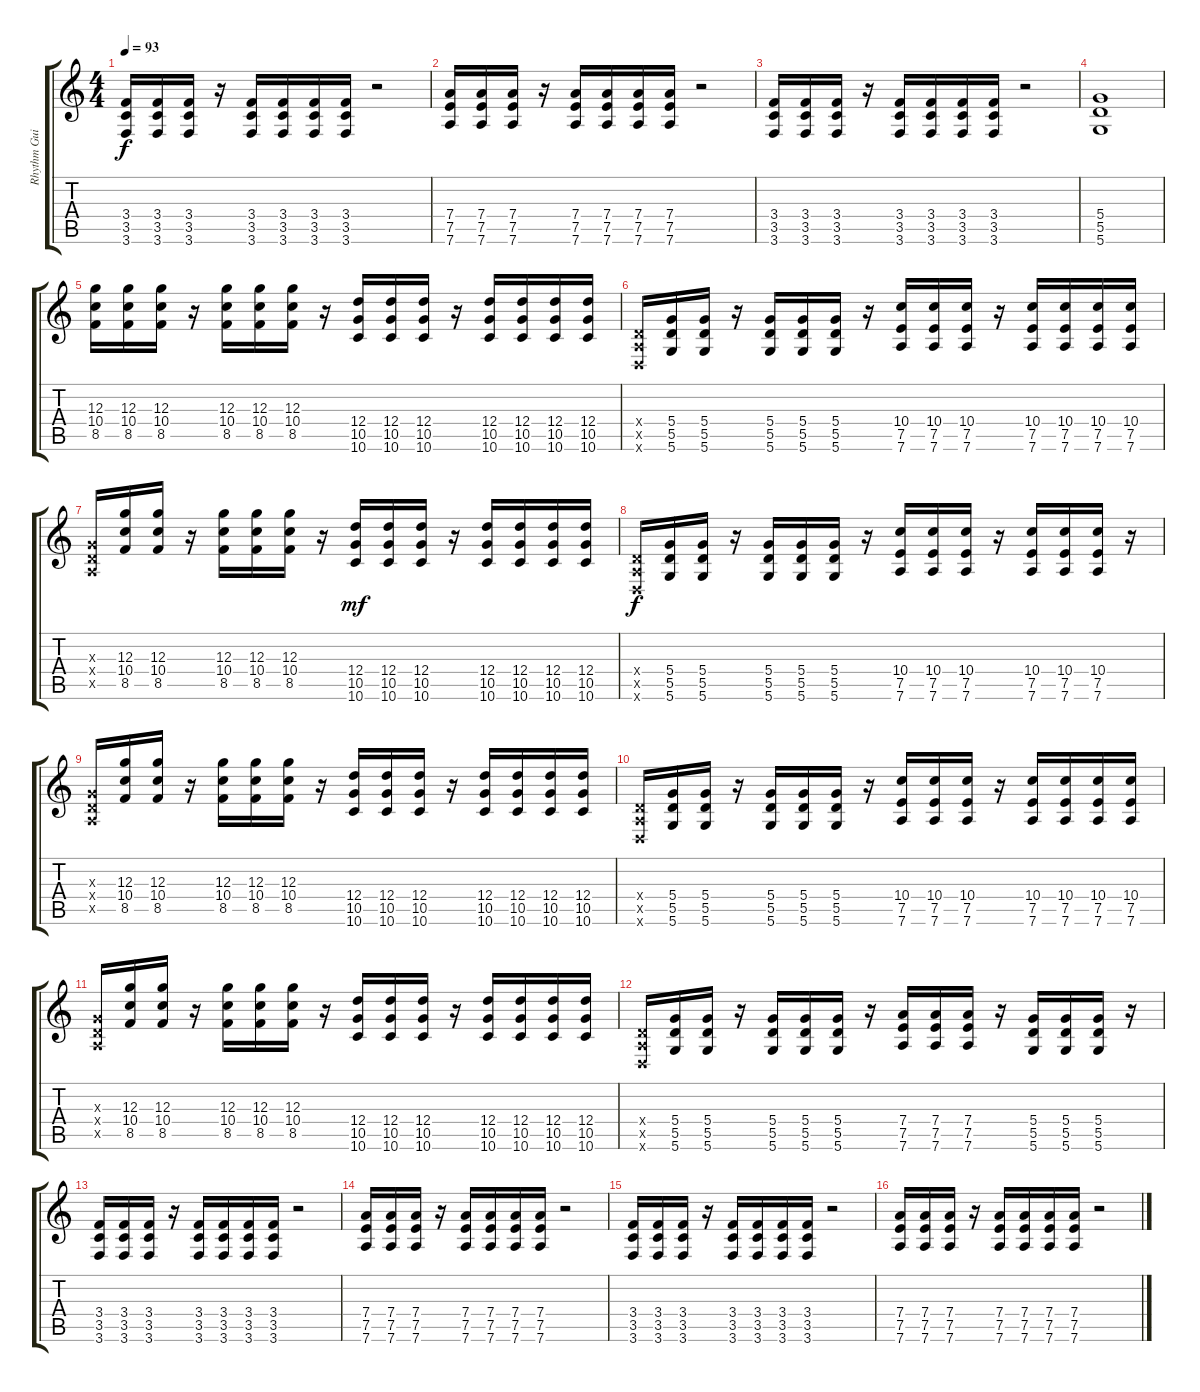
\track ("Rhythm Guitar" "Rhythm Gui") {instrument overdrivenguitar}
\staff {score tabs}
\tuning (E4 B3 G3 D3 A2 D2) {hide}
\ts (4 4)
\tempo 93
\clef g2
\ks c
(3.4 3.5 3.6).16{dy f} (3.4 3.5 3.6).16 (3.4 3.5 3.6).16 r.16 (3.4 3.5 3.6).16 (3.4 3.5 3.6).16 (3.4 3.5 3.6).16 (3.4 3.5 3.6).16 r.2 |
(7.4 7.5 7.6).16 (7.4 7.5 7.6).16 (7.4 7.5 7.6).16 r.16 (7.4 7.5 7.6).16 (7.4 7.5 7.6).16 (7.4 7.5 7.6).16 (7.4 7.5 7.6).16 r.2 |
(3.4 3.5 3.6).16 (3.4 3.5 3.6).16 (3.4 3.5 3.6).16 r.16 (3.4 3.5 3.6).16 (3.4 3.5 3.6).16 (3.4 3.5 3.6).16 (3.4 3.5 3.6).16 r.2 |
(5.4 5.5 5.6).1 |
(12.3 10.4 8.5).16 (12.3 10.4 8.5).16 (12.3 10.4 8.5).16 r.16 (12.3 10.4 8.5).16 (12.3 10.4 8.5).16 (12.3 10.4 8.5).16 r.16 (12.4 10.5 10.6).16 (12.4 10.5 10.6).16 (12.4 10.5 10.6).16 r.16 (12.4 10.5 10.6).16 (12.4 10.5 10.6).16 (12.4 10.5 10.6).16 (12.4 10.5 10.6).16 |
(0.4{x} 0.5{x} 0.6{x}).16 (5.4 5.5 5.6).16 (5.4 5.5 5.6).16 r.16 (5.4 5.5 5.6).16 (5.4 5.5 5.6).16 (5.4 5.5 5.6).16 r.16 (10.4 7.5 7.6).16 (10.4 7.5 7.6).16 (10.4 7.5 7.6).16 r.16 (10.4 7.5 7.6).16 (10.4 7.5 7.6).16 (10.4 7.5 7.6).16 (10.4 7.5 7.6).16 |
(0.3{x} 0.4{x} 0.5{x}).16 (12.3 10.4 8.5).16 (12.3 10.4 8.5).16 r.16 (12.3 10.4 8.5).16 (12.3 10.4 8.5).16 (12.3 10.4 8.5).16 r.16 (12.4 10.5 10.6).16{dy mf} (12.4 10.5 10.6).16 (12.4 10.5 10.6).16 r.16 (12.4 10.5 10.6).16 (12.4 10.5 10.6).16 (12.4 10.5 10.6).16 (12.4 10.5 10.6).16 |
(0.4{x} 0.5{x} 0.6{x}).16{dy f} (5.4 5.5 5.6).16 (5.4 5.5 5.6).16 r.16 (5.4 5.5 5.6).16 (5.4 5.5 5.6).16 (5.4 5.5 5.6).16 r.16 (10.4 7.5 7.6).16 (10.4 7.5 7.6).16 (10.4 7.5 7.6).16 r.16 (10.4 7.5 7.6).16 (10.4 7.5 7.6).16 (10.4 7.5 7.6).16 r.16 |
(0.3{x} 0.4{x} 0.5{x}).16 (12.3 10.4 8.5).16 (12.3 10.4 8.5).16 r.16 (12.3 10.4 8.5).16 (12.3 10.4 8.5).16 (12.3 10.4 8.5).16 r.16 (12.4 10.5 10.6).16 (12.4 10.5 10.6).16 (12.4 10.5 10.6).16 r.16 (12.4 10.5 10.6).16 (12.4 10.5 10.6).16 (12.4 10.5 10.6).16 (12.4 10.5 10.6).16 |
(0.4{x} 0.5{x} 0.6{x}).16 (5.4 5.5 5.6).16 (5.4 5.5 5.6).16 r.16 (5.4 5.5 5.6).16 (5.4 5.5 5.6).16 (5.4 5.5 5.6).16 r.16 (10.4 7.5 7.6).16 (10.4 7.5 7.6).16 (10.4 7.5 7.6).16 r.16 (10.4 7.5 7.6).16 (10.4 7.5 7.6).16 (10.4 7.5 7.6).16 (10.4 7.5 7.6).16 |
(0.3{x} 0.4{x} 0.5{x}).16 (12.3 10.4 8.5).16 (12.3 10.4 8.5).16 r.16 (12.3 10.4 8.5).16 (12.3 10.4 8.5).16 (12.3 10.4 8.5).16 r.16 (12.4 10.5 10.6).16 (12.4 10.5 10.6).16 (12.4 10.5 10.6).16 r.16 (12.4 10.5 10.6).16 (12.4 10.5 10.6).16 (12.4 10.5 10.6).16 (12.4 10.5 10.6).16 |
(0.4{x} 0.5{x} 0.6{x}).16 (5.4 5.5 5.6).16 (5.4 5.5 5.6).16 r.16 (5.4 5.5 5.6).16 (5.4 5.5 5.6).16 (5.4 5.5 5.6).16 r.16 (7.4 7.5 7.6).16 (7.4 7.5 7.6).16 (7.4 7.5 7.6).16 r.16 (5.4 5.5 5.6).16 (5.4 5.5 5.6).16 (5.4 5.5 5.6).16 r.16 |
(3.4 3.5 3.6).16 (3.4 3.5 3.6).16 (3.4 3.5 3.6).16 r.16 (3.4 3.5 3.6).16 (3.4 3.5 3.6).16 (3.4 3.5 3.6).16 (3.4 3.5 3.6).16 r.2 |
(7.4 7.5 7.6).16 (7.4 7.5 7.6).16 (7.4 7.5 7.6).16 r.16 (7.4 7.5 7.6).16 (7.4 7.5 7.6).16 (7.4 7.5 7.6).16 (7.4 7.5 7.6).16 r.2 |
(3.4 3.5 3.6).16 (3.4 3.5 3.6).16 (3.4 3.5 3.6).16 r.16 (3.4 3.5 3.6).16 (3.4 3.5 3.6).16 (3.4 3.5 3.6).16 (3.4 3.5 3.6).16 r.2 |
(7.4 7.5 7.6).16 (7.4 7.5 7.6).16 (7.4 7.5 7.6).16 r.16 (7.4 7.5 7.6).16 (7.4 7.5 7.6).16 (7.4 7.5 7.6).16 (7.4 7.5 7.6).16 r.2
